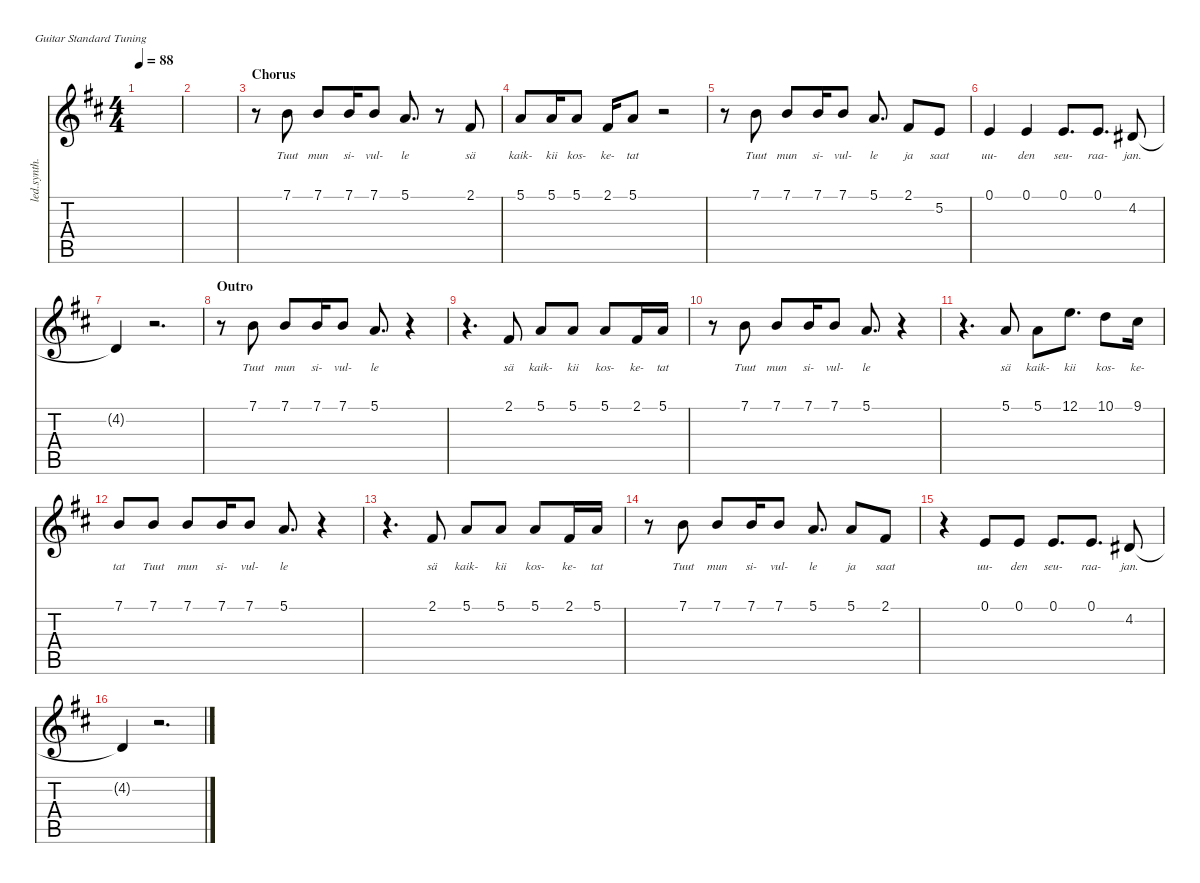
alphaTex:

\defaultSystemsLayout 4
\hideDynamics
\bracketExtendMode nobrackets
\otherSystemsTrackNameOrientation horizontal
\track ("Vocal" "led.synth.") {instrument lead6voice}
\staff {score tabs}
\tuning (E4 B3 G3 D3 A2 E2)
\ts (4 4)
\tempo 88
\clef g2
\ks d
|
|
\section ("" "Chorus")
r.8{beam Down} 7.1{acc forcenatural}.8{lyrics (0 "Tuut") lyrics (1 "") lyrics (2 "") lyrics (3 "") lyrics (4 "") beam Down} 7.1{acc forcenatural}.8{lyrics (0 "mun") lyrics (1 "") lyrics (2 "") lyrics (3 "") lyrics (4 "") beam Up} 7.1{acc forcenatural}.16{lyrics (0 "si-") lyrics (1 "") lyrics (2 "") lyrics (3 "") lyrics (4 "") beam Up} 7.1{acc forcenatural}.8{lyrics (0 "vul-") lyrics (1 "") lyrics (2 "") lyrics (3 "") lyrics (4 "") beam Up} 5.1{acc forcenatural}.8{d lyrics (0 "le") lyrics (1 "") lyrics (2 "") lyrics (3 "") lyrics (4 "") beam Up} r.8{beam Up} 2.1{acc #}.8{lyrics (0 "sä") lyrics (1 "") lyrics (2 "") lyrics (3 "") lyrics (4 "") beam Up} |
5.1{acc forcenatural}.8{lyrics (0 "kaik-") lyrics (1 "") lyrics (2 "") lyrics (3 "") lyrics (4 "") beam Up} 5.1{acc forcenatural}.16{lyrics (0 "kii") lyrics (1 "") lyrics (2 "") lyrics (3 "") lyrics (4 "") beam Up} 5.1{acc forcenatural}.8{lyrics (0 "kos-") lyrics (1 "") lyrics (2 "") lyrics (3 "") lyrics (4 "") beam Up} 2.1{acc #}.16{lyrics (0 "ke-") lyrics (1 "") lyrics (2 "") lyrics (3 "") lyrics (4 "") beam Up} 5.1{acc forcenatural}.8{lyrics (0 "tat") lyrics (1 "") lyrics (2 "") lyrics (3 "") lyrics (4 "") beam Up} r.2{beam Up} |
r.8{beam Down} 7.1{acc forcenatural}.8{lyrics (0 "Tuut") lyrics (1 "") lyrics (2 "") lyrics (3 "") lyrics (4 "") beam Down} 7.1{acc forcenatural}.8{lyrics (0 "mun") lyrics (1 "") lyrics (2 "") lyrics (3 "") lyrics (4 "") beam Up} 7.1{acc forcenatural}.16{lyrics (0 "si-") lyrics (1 "") lyrics (2 "") lyrics (3 "") lyrics (4 "") beam Up} 7.1{acc forcenatural}.8{lyrics (0 "vul-") lyrics (1 "") lyrics (2 "") lyrics (3 "") lyrics (4 "") beam Up} 5.1{acc forcenatural}.8{d lyrics (0 "le") lyrics (1 "") lyrics (2 "") lyrics (3 "") lyrics (4 "") beam Up} 2.1{acc #}.8{lyrics (0 "ja") lyrics (1 "") lyrics (2 "") lyrics (3 "") lyrics (4 "") beam Up} 5.2{acc forcenatural}.8{lyrics (0 "saat") lyrics (1 "") lyrics (2 "") lyrics (3 "") lyrics (4 "") beam Up} |
0.1{acc forcenatural}.4{lyrics (0 "uu-") lyrics (1 "") lyrics (2 "") lyrics (3 "") lyrics (4 "") beam Up} 0.1{acc forcenatural}.4{lyrics (0 "den") lyrics (1 "") lyrics (2 "") lyrics (3 "") lyrics (4 "") beam Up} 0.1{acc forcenatural}.8{d lyrics (0 "seu-") lyrics (1 "") lyrics (2 "") lyrics (3 "") lyrics (4 "") beam Up} 0.1{acc forcenatural}.8{d lyrics (0 "raa-") lyrics (1 "") lyrics (2 "") lyrics (3 "") lyrics (4 "") beam Up} 4.2{acc #}.8{lyrics (0 "jan.") lyrics (1 "") lyrics (2 "") lyrics (3 "") lyrics (4 "") beam Up} |
4.2{t acc #}.4{beam Up} r.2{d beam Up} |
\section ("" "Outro")
r.8{beam Down} 7.1{acc forcenatural}.8{lyrics (0 "Tuut") lyrics (1 "") lyrics (2 "") lyrics (3 "") lyrics (4 "") beam Down} 7.1{acc forcenatural}.8{lyrics (0 "mun") lyrics (1 "") lyrics (2 "") lyrics (3 "") lyrics (4 "") beam Up} 7.1{acc forcenatural}.16{lyrics (0 "si-") lyrics (1 "") lyrics (2 "") lyrics (3 "") lyrics (4 "") beam Up} 7.1{acc forcenatural}.8{lyrics (0 "vul-") lyrics (1 "") lyrics (2 "") lyrics (3 "") lyrics (4 "") beam Up} 5.1{acc forcenatural}.8{d lyrics (0 "le") lyrics (1 "") lyrics (2 "") lyrics (3 "") lyrics (4 "") beam Up} r.4{beam Up} |
r.4{d beam Down} 2.1{acc #}.8{lyrics (0 "sä") lyrics (1 "") lyrics (2 "") lyrics (3 "") lyrics (4 "") beam Up} 5.1{acc forcenatural}.8{lyrics (0 "kaik-") lyrics (1 "") lyrics (2 "") lyrics (3 "") lyrics (4 "") beam Up} 5.1{acc forcenatural}.8{lyrics (0 "kii") lyrics (1 "") lyrics (2 "") lyrics (3 "") lyrics (4 "") beam Up} 5.1{acc forcenatural}.8{lyrics (0 "kos-") lyrics (1 "") lyrics (2 "") lyrics (3 "") lyrics (4 "") beam Up} 2.1{acc #}.16{lyrics (0 "ke-") lyrics (1 "") lyrics (2 "") lyrics (3 "") lyrics (4 "") beam Up} 5.1{acc forcenatural}.16{lyrics (0 "tat") lyrics (1 "") lyrics (2 "") lyrics (3 "") lyrics (4 "") beam Up} |
r.8{beam Down} 7.1{acc forcenatural}.8{lyrics (0 "Tuut") lyrics (1 "") lyrics (2 "") lyrics (3 "") lyrics (4 "") beam Down} 7.1{acc forcenatural}.8{lyrics (0 "mun") lyrics (1 "") lyrics (2 "") lyrics (3 "") lyrics (4 "") beam Up} 7.1{acc forcenatural}.16{lyrics (0 "si-") lyrics (1 "") lyrics (2 "") lyrics (3 "") lyrics (4 "") beam Up} 7.1{acc forcenatural}.8{lyrics (0 "vul-") lyrics (1 "") lyrics (2 "") lyrics (3 "") lyrics (4 "") beam Up} 5.1{acc forcenatural}.8{d lyrics (0 "le") lyrics (1 "") lyrics (2 "") lyrics (3 "") lyrics (4 "") beam Up} r.4{beam Up} |
r.4{d beam Down} 5.1{acc forcenatural}.8{lyrics (0 "sä") lyrics (1 "") lyrics (2 "") lyrics (3 "") lyrics (4 "") beam Up} 5.1{acc forcenatural}.8{lyrics (0 "kaik-") lyrics (1 "") lyrics (2 "") lyrics (3 "") lyrics (4 "") beam Down} 12.1{acc forcenatural}.8{d lyrics (0 "kii") lyrics (1 "") lyrics (2 "") lyrics (3 "") lyrics (4 "") beam Down} 10.1{acc forcenatural}.8{lyrics (0 "kos-") lyrics (1 "") lyrics (2 "") lyrics (3 "") lyrics (4 "") beam Down} 9.1{acc #}.16{lyrics (0 "ke-") lyrics (1 "") lyrics (2 "") lyrics (3 "") lyrics (4 "") beam Down} |
7.1{acc forcenatural}.8{lyrics (0 "tat") lyrics (1 "") lyrics (2 "") lyrics (3 "") lyrics (4 "") beam Up} 7.1{acc forcenatural}.8{lyrics (0 "Tuut") lyrics (1 "") lyrics (2 "") lyrics (3 "") lyrics (4 "") beam Up} 7.1{acc forcenatural}.8{lyrics (0 "mun") lyrics (1 "") lyrics (2 "") lyrics (3 "") lyrics (4 "") beam Up} 7.1{acc forcenatural}.16{lyrics (0 "si-") lyrics (1 "") lyrics (2 "") lyrics (3 "") lyrics (4 "") beam Up} 7.1{acc forcenatural}.8{lyrics (0 "vul-") lyrics (1 "") lyrics (2 "") lyrics (3 "") lyrics (4 "") beam Up} 5.1{acc forcenatural}.8{d lyrics (0 "le") lyrics (1 "") lyrics (2 "") lyrics (3 "") lyrics (4 "") beam Up} r.4{beam Up} |
r.4{d beam Down} 2.1{acc #}.8{lyrics (0 "sä") lyrics (1 "") lyrics (2 "") lyrics (3 "") lyrics (4 "") beam Up} 5.1{acc forcenatural}.8{lyrics (0 "kaik-") lyrics (1 "") lyrics (2 "") lyrics (3 "") lyrics (4 "") beam Up} 5.1{acc forcenatural}.8{lyrics (0 "kii") lyrics (1 "") lyrics (2 "") lyrics (3 "") lyrics (4 "") beam Up} 5.1{acc forcenatural}.8{lyrics (0 "kos-") lyrics (1 "") lyrics (2 "") lyrics (3 "") lyrics (4 "") beam Up} 2.1{acc #}.16{lyrics (0 "ke-") lyrics (1 "") lyrics (2 "") lyrics (3 "") lyrics (4 "") beam Up} 5.1{acc forcenatural}.16{lyrics (0 "tat") lyrics (1 "") lyrics (2 "") lyrics (3 "") lyrics (4 "") beam Up} |
r.8{beam Down} 7.1{acc forcenatural}.8{lyrics (0 "Tuut") lyrics (1 "") lyrics (2 "") lyrics (3 "") lyrics (4 "") beam Down} 7.1{acc forcenatural}.8{lyrics (0 "mun") lyrics (1 "") lyrics (2 "") lyrics (3 "") lyrics (4 "") beam Up} 7.1{acc forcenatural}.16{lyrics (0 "si-") lyrics (1 "") lyrics (2 "") lyrics (3 "") lyrics (4 "") beam Up} 7.1{acc forcenatural}.8{lyrics (0 "vul-") lyrics (1 "") lyrics (2 "") lyrics (3 "") lyrics (4 "") beam Up} 5.1{acc forcenatural}.8{d lyrics (0 "le") lyrics (1 "") lyrics (2 "") lyrics (3 "") lyrics (4 "") beam Up} 5.1{acc forcenatural}.8{lyrics (0 "ja") lyrics (1 "") lyrics (2 "") lyrics (3 "") lyrics (4 "") beam Up} 2.1{acc #}.8{lyrics (0 "saat") lyrics (1 "") lyrics (2 "") lyrics (3 "") lyrics (4 "") beam Up} |
r.4{beam Down} 0.1{acc forcenatural}.8{lyrics (0 "uu-") lyrics (1 "") lyrics (2 "") lyrics (3 "") lyrics (4 "") beam Up} 0.1{acc forcenatural}.8{lyrics (0 "den") lyrics (1 "") lyrics (2 "") lyrics (3 "") lyrics (4 "") beam Up} 0.1{acc forcenatural}.8{d lyrics (0 "seu-") lyrics (1 "") lyrics (2 "") lyrics (3 "") lyrics (4 "") beam Up} 0.1{acc forcenatural}.8{d lyrics (0 "raa-") lyrics (1 "") lyrics (2 "") lyrics (3 "") lyrics (4 "") beam Up} 4.2{acc #}.8{lyrics (0 "jan.") lyrics (1 "") lyrics (2 "") lyrics (3 "") lyrics (4 "") beam Up} |
4.2{t acc #}.4{beam Up} r.2{d beam Up}
